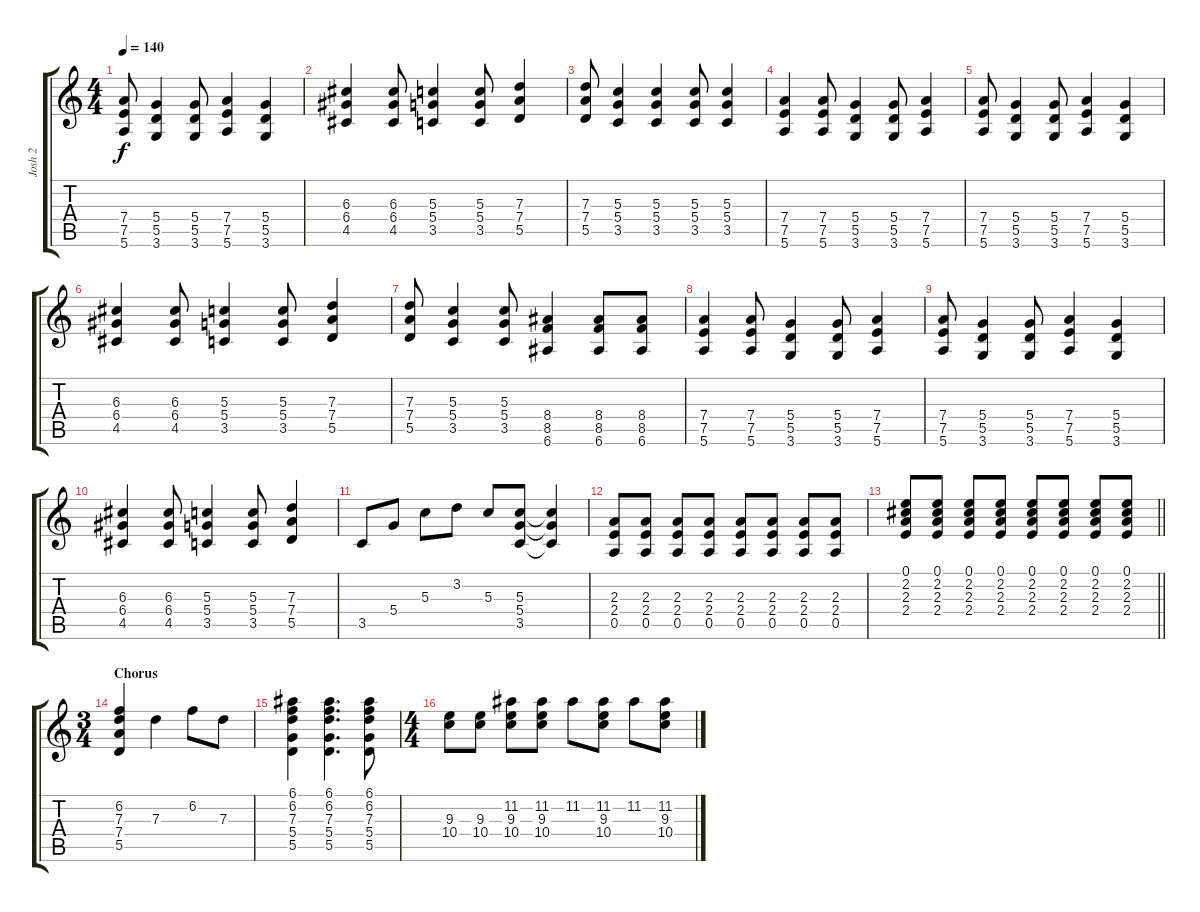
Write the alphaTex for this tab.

\track ("Josh 2" "Josh 2") {instrument electricguitarclean}
\staff {score tabs}
\tuning (E4 B3 G3 D3 A2 E2) {hide}
\ts (4 4)
\tempo 140
\clef g2
\ks c
(7.4 7.5 5.6).8{dy f} (5.4 5.5 3.6).4 (5.4 5.5 3.6).8 (7.4 7.5 5.6).4 (5.4 5.5 3.6).4 |
(6.3 6.4 4.5).4 (6.3 6.4 4.5).8 (5.3 5.4 3.5).4 (5.3 5.4 3.5).8 (7.3 7.4 5.5).4 |
(7.3 7.4 5.5).8 (5.3 5.4 3.5).4 (5.3 5.4 3.5).4 (5.3 5.4 3.5).8 (5.3 5.4 3.5).4 |
(7.4 7.5 5.6).4 (7.4 7.5 5.6).8 (5.4 5.5 3.6).4 (5.4 5.5 3.6).8 (7.4 7.5 5.6).4 |
(7.4 7.5 5.6).8 (5.4 5.5 3.6).4 (5.4 5.5 3.6).8 (7.4 7.5 5.6).4 (5.4 5.5 3.6).4 |
(6.3 6.4 4.5).4 (6.3 6.4 4.5).8 (5.3 5.4 3.5).4 (5.3 5.4 3.5).8 (7.3 7.4 5.5).4 |
(7.3 7.4 5.5).8 (5.3 5.4 3.5).4 (5.3 5.4 3.5).8 (8.4 8.5 6.6).4 (8.4 8.5 6.6).8 (8.4 8.5 6.6).8 |
(7.4 7.5 5.6).4 (7.4 7.5 5.6).8 (5.4 5.5 3.6).4 (5.4 5.5 3.6).8 (7.4 7.5 5.6).4 |
(7.4 7.5 5.6).8 (5.4 5.5 3.6).4 (5.4 5.5 3.6).8 (7.4 7.5 5.6).4 (5.4 5.5 3.6).4 |
(6.3 6.4 4.5).4 (6.3 6.4 4.5).8 (5.3 5.4 3.5).4 (5.3 5.4 3.5).8 (7.3 7.4 5.5).4 |
3.5.8 5.4.8 5.3.8 3.2.8 5.3.8 (5.3 5.4 3.5).8 (5.3{t} 5.4{t} 3.5{t}).4 |
(2.3 2.4 0.5).8 (2.3 2.4 0.5).8 (2.3 2.4 0.5).8 (2.3 2.4 0.5).8 (2.3 2.4 0.5).8 (2.3 2.4 0.5).8 (2.3 2.4 0.5).8 (2.3 2.4 0.5).8 |
\barLineRight lightlight
(0.1 2.2 2.3 2.4).8 (0.1 2.2 2.3 2.4).8 (0.1 2.2 2.3 2.4).8 (0.1 2.2 2.3 2.4).8 (0.1 2.2 2.3 2.4).8 (0.1 2.2 2.3 2.4).8 (0.1 2.2 2.3 2.4).8 (0.1 2.2 2.3 2.4).8 |
\ts (3 4)
\section ("" "Chorus")
(6.2 7.3 7.4 5.5).4{volume 16 balance 8} 7.3.4 6.2.8 7.3.8 |
(6.1 6.2 7.3 5.4 5.5).4 (6.1 6.2 7.3 5.4 5.5).4{d} (6.1 6.2 7.3 5.4 5.5).8 |
\ts (4 4)
(9.3 10.4).8 (9.3 10.4).8 (11.2 9.3 10.4).8 (11.2 9.3 10.4).8 11.2.8 (11.2 9.3 10.4).8 11.2.8 (11.2 9.3 10.4).8
